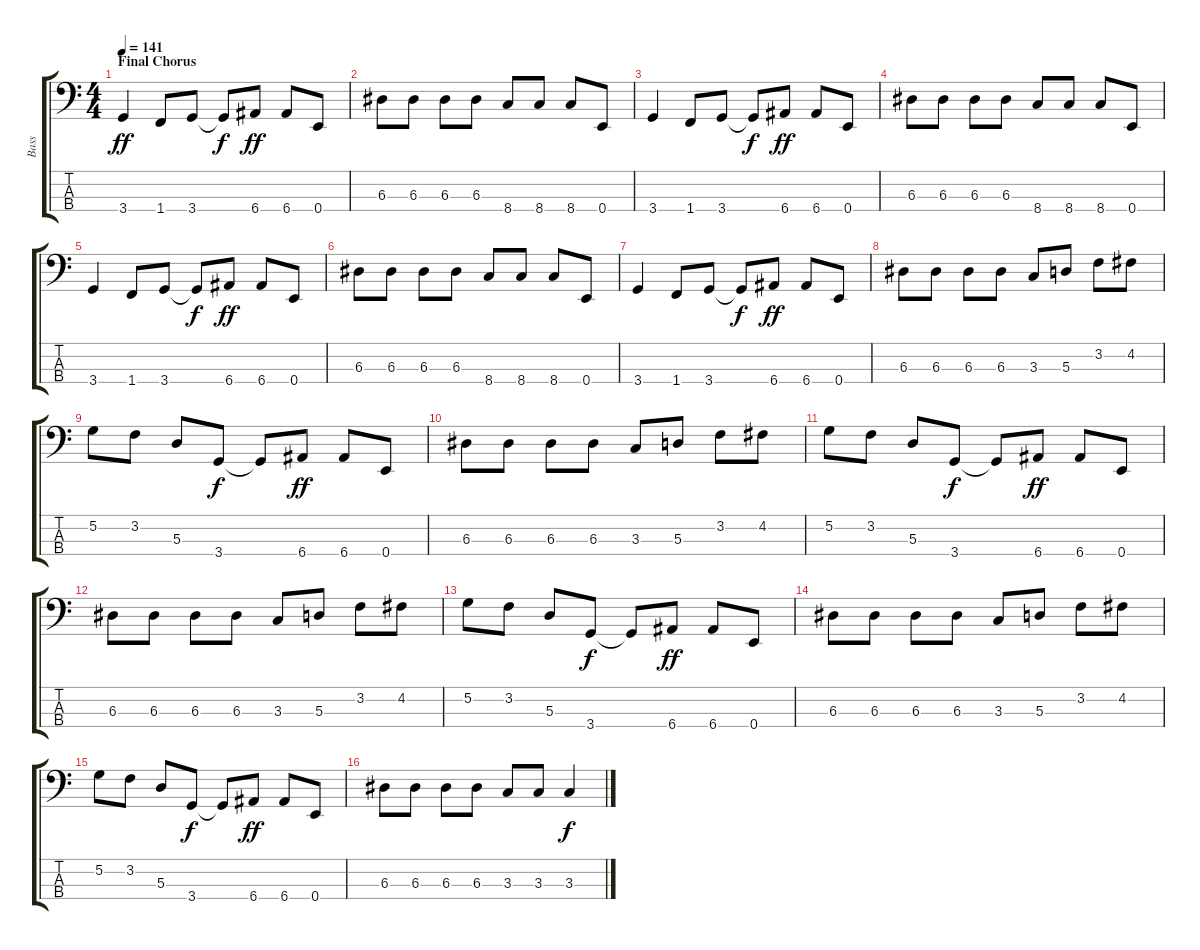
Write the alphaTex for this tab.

\track ("Bass" "Bass") {instrument electricbassfinger}
\staff {score tabs}
\tuning (G2 D2 A1 E1) {hide}
\ts (4 4)
\section ("" "Final Chorus")
\tempo 141
\clef f4
\ks c
3.4.4{dy ff} 1.4.8 3.4.8 3.4{t}.8{dy f} 6.4.8{dy ff} 6.4.8 0.4.8 |
6.3.8 6.3.8 6.3.8 6.3.8 8.4.8 8.4.8 8.4.8 0.4.8 |
3.4.4 1.4.8 3.4.8 3.4{t}.8{dy f} 6.4.8{dy ff} 6.4.8 0.4.8 |
6.3.8 6.3.8 6.3.8 6.3.8 8.4.8 8.4.8 8.4.8 0.4.8 |
3.4.4 1.4.8 3.4.8 3.4{t}.8{dy f} 6.4.8{dy ff} 6.4.8 0.4.8 |
6.3.8 6.3.8 6.3.8 6.3.8 8.4.8 8.4.8 8.4.8 0.4.8 |
3.4.4 1.4.8 3.4.8 3.4{t}.8{dy f} 6.4.8{dy ff} 6.4.8 0.4.8 |
6.3.8 6.3.8 6.3.8 6.3.8 3.3.8 5.3.8 3.2.8 4.2.8 |
5.2.8 3.2.8 5.3.8 3.4.8{dy f} 3.4{t}.8 6.4.8{dy ff} 6.4.8 0.4.8 |
6.3.8 6.3.8 6.3.8 6.3.8 3.3.8 5.3.8 3.2.8 4.2.8 |
5.2.8 3.2.8 5.3.8 3.4.8{dy f} 3.4{t}.8 6.4.8{dy ff} 6.4.8 0.4.8 |
6.3.8 6.3.8 6.3.8 6.3.8 3.3.8 5.3.8 3.2.8 4.2.8 |
5.2.8 3.2.8 5.3.8 3.4.8{dy f} 3.4{t}.8 6.4.8{dy ff} 6.4.8 0.4.8 |
6.3.8 6.3.8 6.3.8 6.3.8 3.3.8 5.3.8 3.2.8 4.2.8 |
5.2.8 3.2.8 5.3.8 3.4.8{dy f} 3.4{t}.8 6.4.8{dy ff} 6.4.8 0.4.8 |
6.3.8 6.3.8 6.3.8 6.3.8 3.3.8 3.3.8 3.3.4{dy f}
